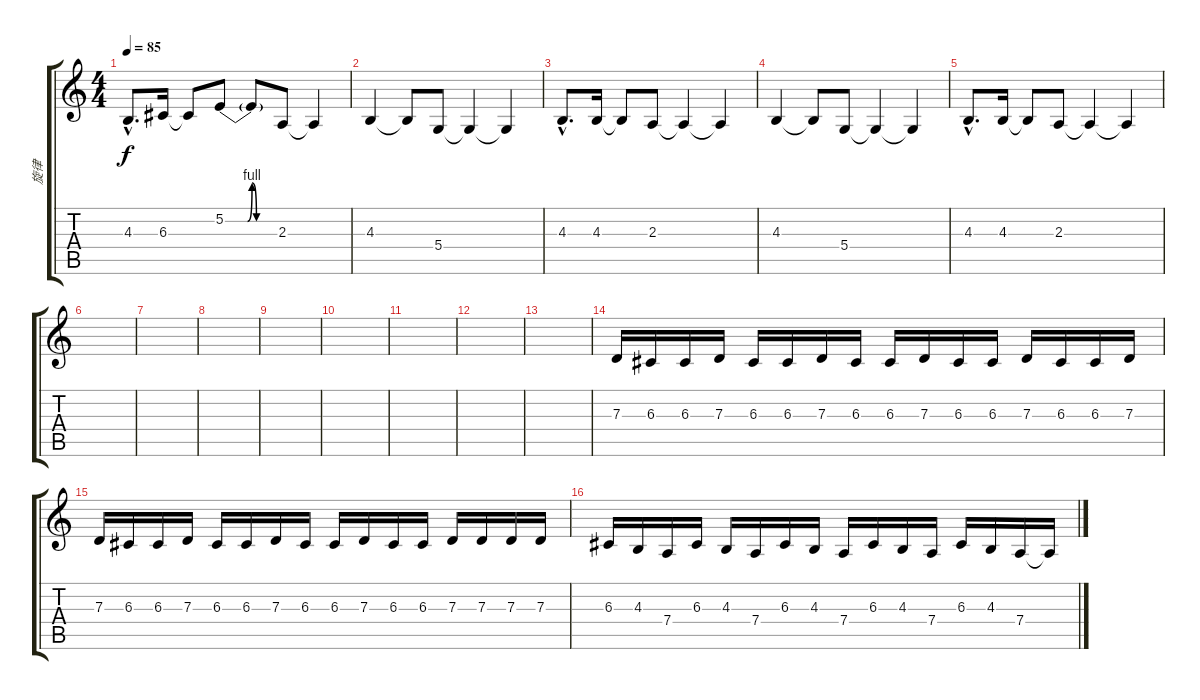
\track ("旋律" "旋律") {instrument lead6voice}
\staff {score tabs}
\tuning (E4 B3 G3 D3 A2 E2) {hide}
\ts (4 4)
\tempo 85
\clef g2
\ks c
4.3{hac}.8{d dy f} 6.3.16 6.3{t}.8 5.2{be (custom 0 0 25 0 30 4 35 0 60 0)}.8 5.2{t}.8 2.3.8 2.3{t}.4 |
4.3.4 4.3{t}.8 5.4.8 5.4{t}.4 5.4{t}.4 |
4.3{hac}.8{d} 4.3.16 4.3{t}.8 2.3.8 2.3{t}.4 2.3{t}.4 |
4.3.4 4.3{t}.8 5.4.8 5.4{t}.4 5.4{t}.4 |
4.3{hac}.8{d} 4.3.16 4.3{t}.8 2.3.8 2.3{t}.4 2.3{t}.4 |
|
|
|
|
|
|
|
|
7.3.16 6.3.16 6.3.16 7.3.16 6.3.16 6.3.16 7.3.16 6.3.16 6.3.16 7.3.16 6.3.16 6.3.16 7.3.16 6.3.16 6.3.16 7.3.16 |
7.3.16 6.3.16 6.3.16 7.3.16 6.3.16 6.3.16 7.3.16 6.3.16 6.3.16 7.3.16 6.3.16 6.3.16 7.3.16 7.3.16 7.3.16 7.3.16 |
6.3.16 4.3.16 7.4.16 6.3.16 4.3.16 7.4.16 6.3.16 4.3.16 7.4.16 6.3.16 4.3.16 7.4.16 6.3.16 4.3.16 7.4.16 7.4{t}.16
